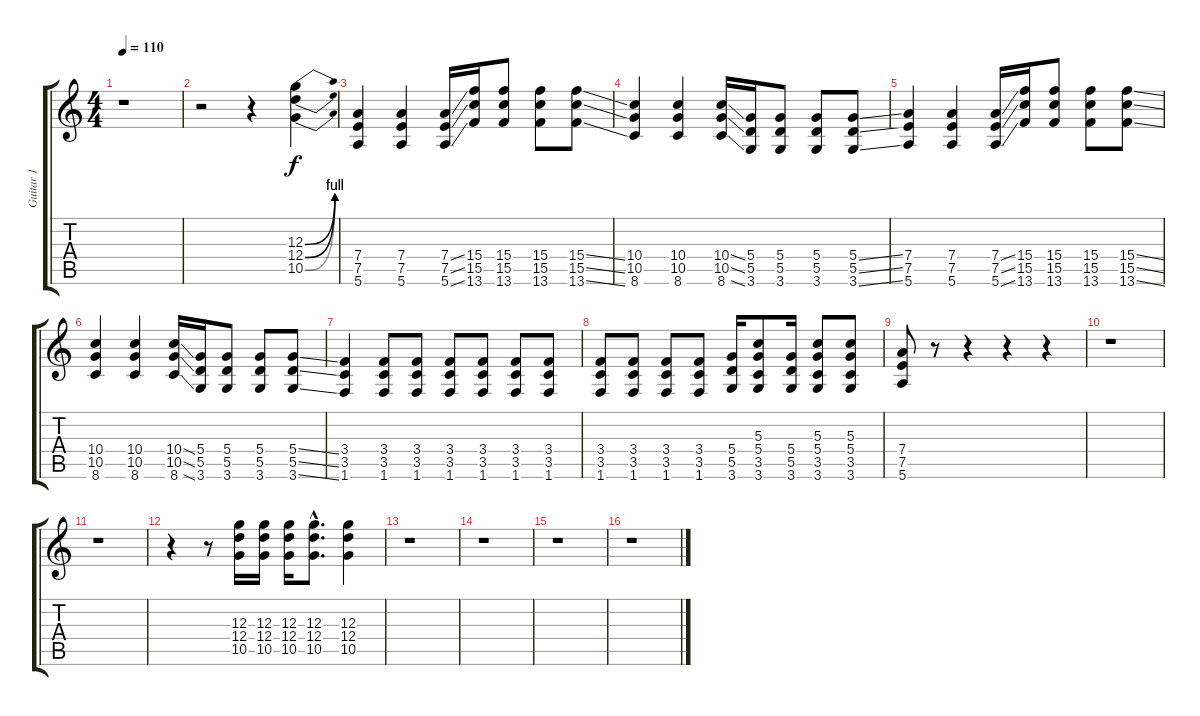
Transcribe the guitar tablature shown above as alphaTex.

\track ("Guitar 1" "Guitar 1") {instrument overdrivenguitar}
\staff {score tabs}
\tuning (E4 B3 G3 D3 A2 E2) {hide}
\ts (4 4)
\tempo 110
\clef g2
\ks c
r.1{dy f instrument overdrivenguitar} |
r.2 r.4 (12.3{be (bend 0 0 60 4)} 12.4{be (bend 0 0 60 4)} 10.5{be (bend 0 0 60 4)}).4 |
(7.4 7.5 5.6).4 (7.4 7.5 5.6).4 (7.4{ss} 7.5{ss} 5.6{ss}).16 (15.4 15.5 13.6).16 (15.4 15.5 13.6).8 (15.4 15.5 13.6).8 (15.4{ss} 15.5{ss} 13.6{ss}).8 |
(10.4 10.5 8.6).4 (10.4 10.5 8.6).4 (10.4{ss} 10.5{ss} 8.6{ss}).16 (5.4 5.5 3.6).16 (5.4 5.5 3.6).8 (5.4 5.5 3.6).8 (5.4{ss} 5.5{ss} 3.6{ss}).8 |
(7.4 7.5 5.6).4 (7.4 7.5 5.6).4 (7.4{ss} 7.5{ss} 5.6{ss}).16 (15.4 15.5 13.6).16 (15.4 15.5 13.6).8 (15.4 15.5 13.6).8 (15.4{ss} 15.5{ss} 13.6{ss}).8 |
(10.4 10.5 8.6).4 (10.4 10.5 8.6).4 (10.4{ss} 10.5{ss} 8.6{ss}).16 (5.4 5.5 3.6).16 (5.4 5.5 3.6).8 (5.4 5.5 3.6).8 (5.4{ss} 5.5{ss} 3.6{ss}).8 |
(3.4 3.5 1.6).4 (3.4 3.5 1.6).8 (3.4 3.5 1.6).8 (3.4 3.5 1.6).8 (3.4 3.5 1.6).8 (3.4 3.5 1.6).8 (3.4 3.5 1.6).8 |
(3.4 3.5 1.6).8 (3.4 3.5 1.6).8 (3.4 3.5 1.6).8 (3.4 3.5 1.6).8 (5.4 5.5 3.6).16 (5.3 5.4 3.5 3.6).8 (5.4 5.5 3.6).16 (5.3 5.4 3.5 3.6).8 (5.3 5.4 3.5 3.6).8 |
(7.4 7.5 5.6).8 r.8 r.4 r.4 r.4 |
r.1 |
r.1 |
r.4 r.8 (12.3 12.4 10.5).16 (12.3 12.4 10.5).16 (12.3 12.4 10.5).16 (12.3{hac} 12.4{hac} 10.5{hac}).8{d} (12.3 12.4 10.5).4 |
r.1 |
r.1 |
r.1 |
r.1
